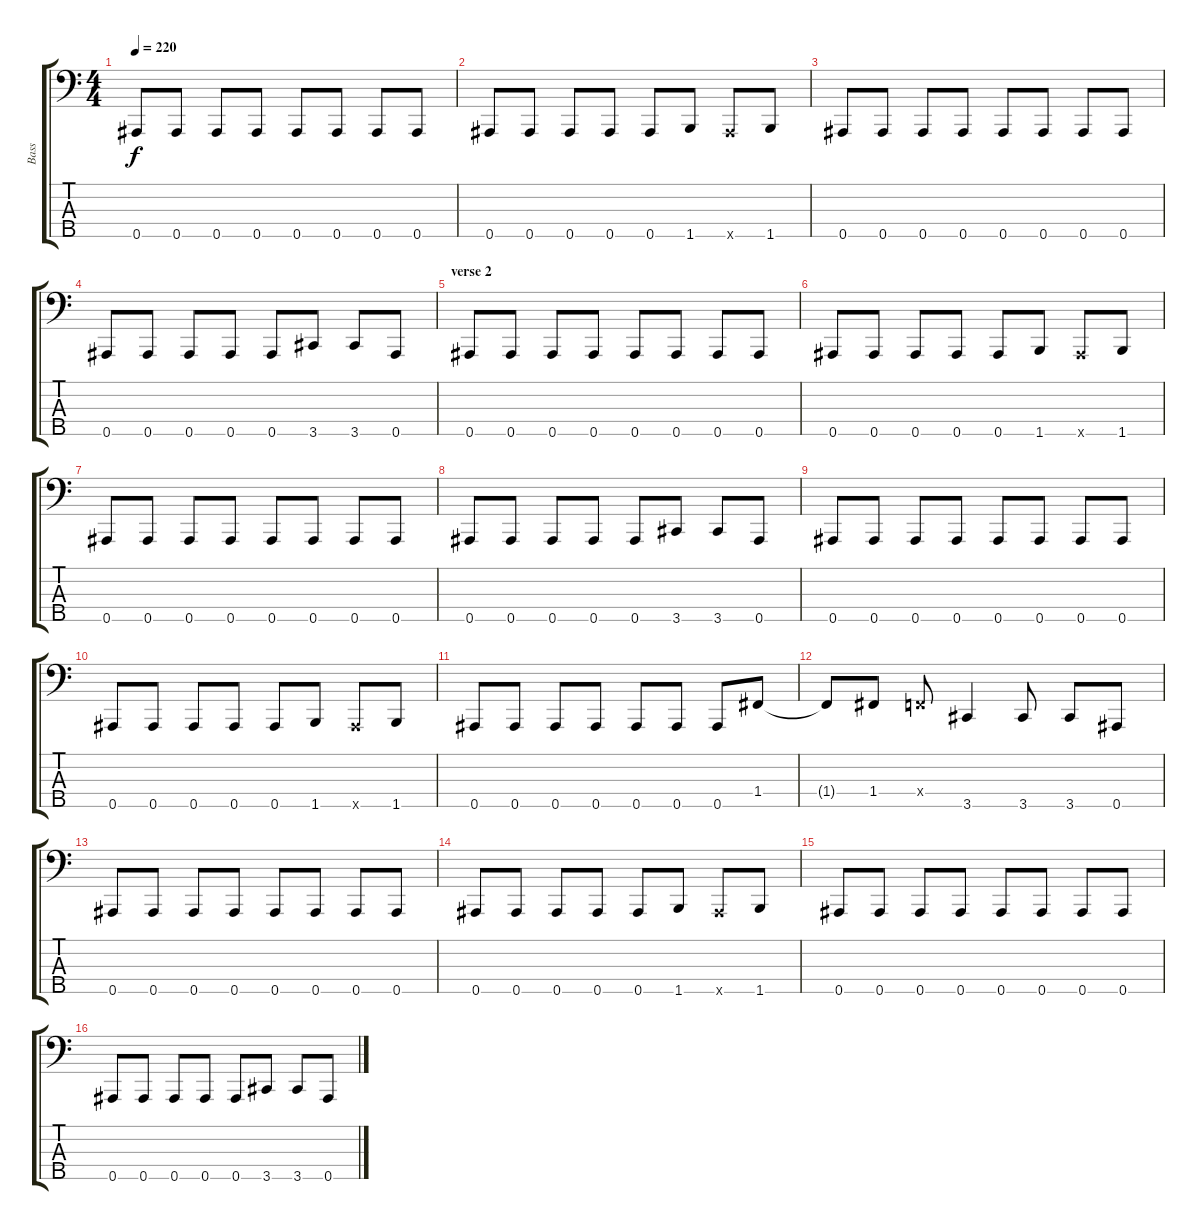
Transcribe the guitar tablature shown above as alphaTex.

\track ("Bass" "Bass") {instrument electricbassfinger}
\staff {score tabs}
\tuning (Ab2 Eb2 Bb1 F1 Bb0) {hide}
\ts (4 4)
\tempo 220
\clef f4
\ks c
0.5.8{dy f} 0.5.8 0.5.8 0.5.8 0.5.8 0.5.8 0.5.8 0.5.8 |
0.5.8 0.5.8 0.5.8 0.5.8 0.5.8 1.5.8 0.5{x}.8 1.5.8 |
0.5.8 0.5.8 0.5.8 0.5.8 0.5.8 0.5.8 0.5.8 0.5.8 |
0.5.8 0.5.8 0.5.8 0.5.8 0.5.8 3.5.8 3.5.8 0.5.8 |
\section ("" "verse 2")
0.5.8 0.5.8 0.5.8 0.5.8 0.5.8 0.5.8 0.5.8 0.5.8 |
0.5.8 0.5.8 0.5.8 0.5.8 0.5.8 1.5.8 0.5{x}.8 1.5.8 |
0.5.8 0.5.8 0.5.8 0.5.8 0.5.8 0.5.8 0.5.8 0.5.8 |
0.5.8 0.5.8 0.5.8 0.5.8 0.5.8 3.5.8 3.5.8 0.5.8 |
0.5.8 0.5.8 0.5.8 0.5.8 0.5.8 0.5.8 0.5.8 0.5.8 |
0.5.8 0.5.8 0.5.8 0.5.8 0.5.8 1.5.8 0.5{x}.8 1.5.8 |
0.5.8 0.5.8 0.5.8 0.5.8 0.5.8 0.5.8 0.5.8 1.4.8 |
1.4{t}.8 1.4.8 0.4{x}.8 3.5.4 3.5.8 3.5.8 0.5.8 |
0.5.8 0.5.8 0.5.8 0.5.8 0.5.8 0.5.8 0.5.8 0.5.8 |
0.5.8 0.5.8 0.5.8 0.5.8 0.5.8 1.5.8 0.5{x}.8 1.5.8 |
0.5.8 0.5.8 0.5.8 0.5.8 0.5.8 0.5.8 0.5.8 0.5.8 |
0.5.8 0.5.8 0.5.8 0.5.8 0.5.8 3.5.8 3.5.8 0.5.8
